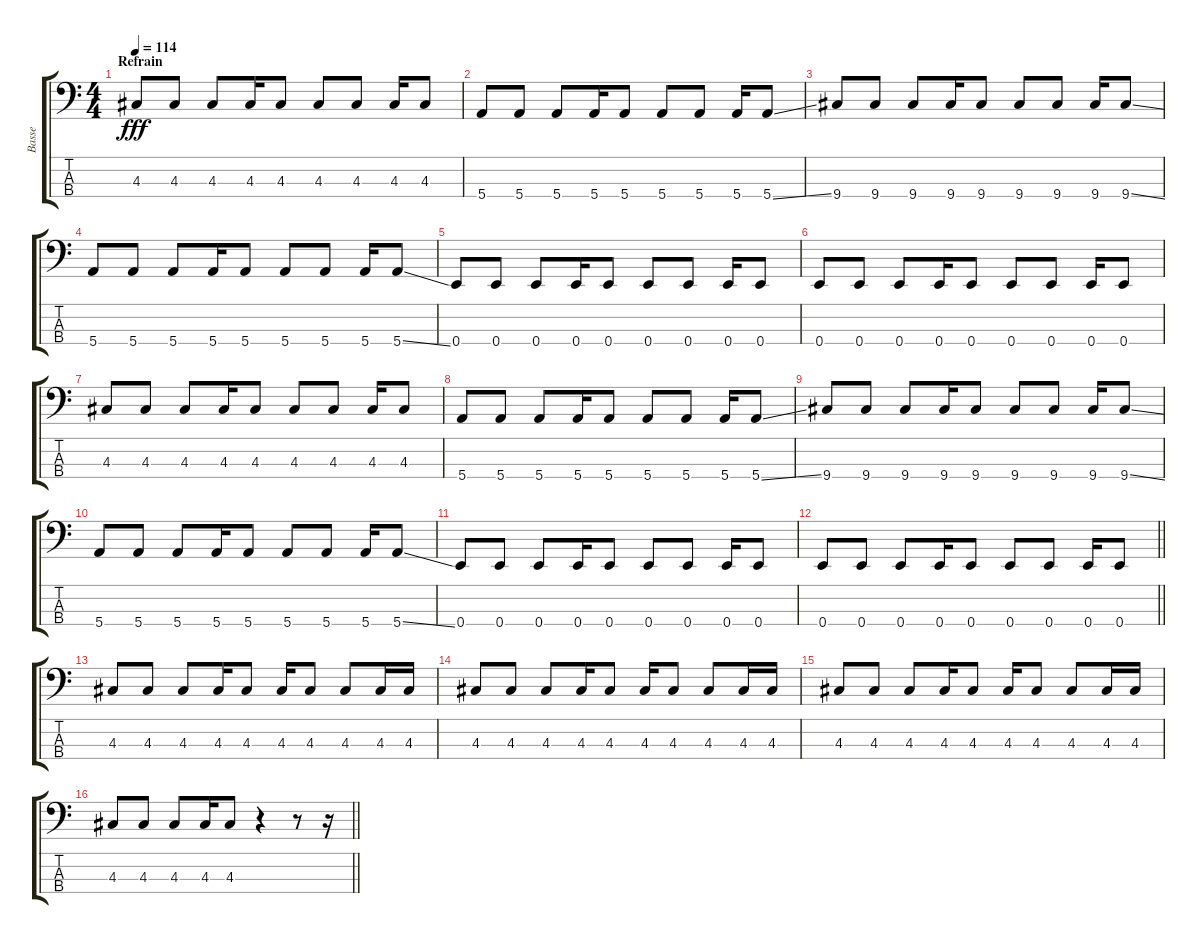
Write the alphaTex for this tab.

\track ("Basse" "Basse") {instrument electricbassfinger}
\staff {score tabs}
\tuning (G2 D2 A1 E1) {hide}
\ts (4 4)
\section ("" "Refrain")
\tempo 114
\clef f4
\ks c
4.3.8{dy fff} 4.3.8 4.3.8 4.3.16 4.3.8 4.3.8 4.3.8 4.3.16 4.3.8 |
5.4.8 5.4.8 5.4.8 5.4.16 5.4.8 5.4.8 5.4.8 5.4.16 5.4{ss}.8 |
9.4.8 9.4.8 9.4.8 9.4.16 9.4.8 9.4.8 9.4.8 9.4.16 9.4{ss}.8 |
5.4.8 5.4.8 5.4.8 5.4.16 5.4.8 5.4.8 5.4.8 5.4.16 5.4{ss}.8 |
0.4.8 0.4.8 0.4.8 0.4.16 0.4.8 0.4.8 0.4.8 0.4.16 0.4.8 |
0.4.8 0.4.8 0.4.8 0.4.16 0.4.8 0.4.8 0.4.8 0.4.16 0.4.8 |
4.3.8 4.3.8 4.3.8 4.3.16 4.3.8 4.3.8 4.3.8 4.3.16 4.3.8 |
5.4.8 5.4.8 5.4.8 5.4.16 5.4.8 5.4.8 5.4.8 5.4.16 5.4{ss}.8 |
9.4.8 9.4.8 9.4.8 9.4.16 9.4.8 9.4.8 9.4.8 9.4.16 9.4{ss}.8 |
5.4.8 5.4.8 5.4.8 5.4.16 5.4.8 5.4.8 5.4.8 5.4.16 5.4{ss}.8 |
0.4.8 0.4.8 0.4.8 0.4.16 0.4.8 0.4.8 0.4.8 0.4.16 0.4.8 |
\barLineRight lightlight
0.4.8 0.4.8 0.4.8 0.4.16 0.4.8 0.4.8 0.4.8 0.4.16 0.4.8 |
4.3.8 4.3.8 4.3.8 4.3.16 4.3.8 4.3.16 4.3.8 4.3.8 4.3.16 4.3.16 |
4.3.8 4.3.8 4.3.8 4.3.16 4.3.8 4.3.16 4.3.8 4.3.8 4.3.16 4.3.16 |
4.3.8 4.3.8 4.3.8 4.3.16 4.3.8 4.3.16 4.3.8 4.3.8 4.3.16 4.3.16 |
\barLineRight lightlight
4.3.8 4.3.8 4.3.8 4.3.16 4.3.8 r.4 r.8 r.16
